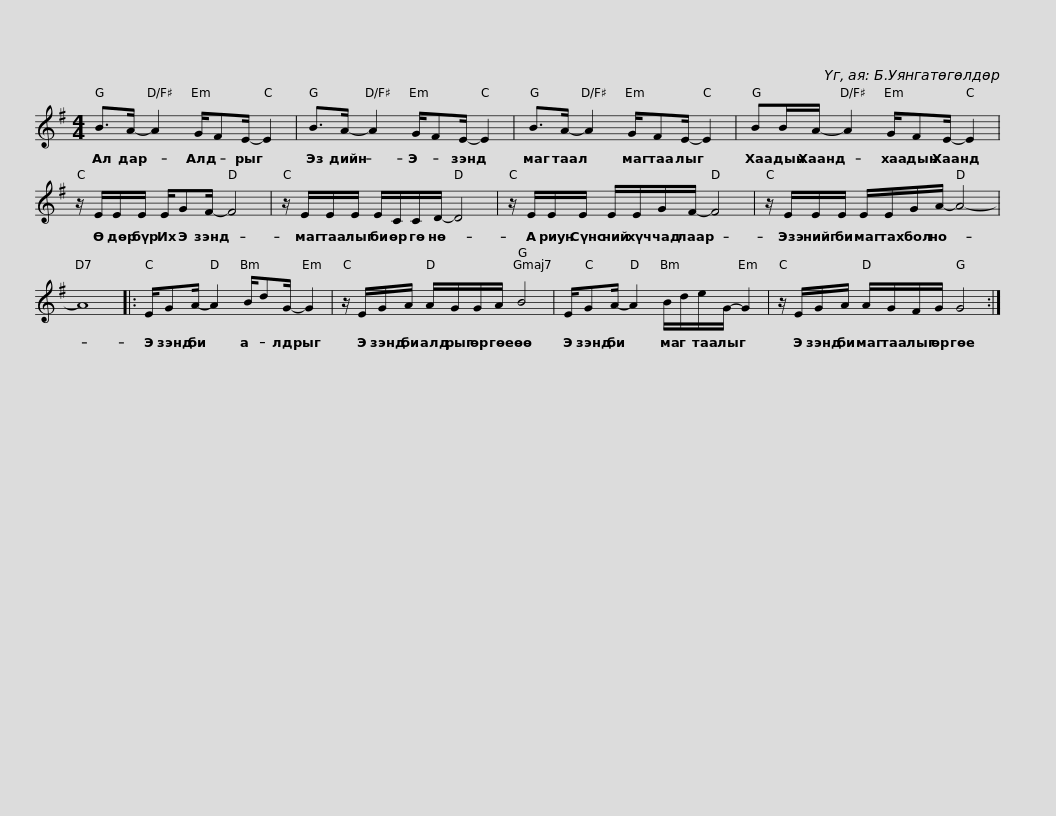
X:1
L:1/8
M:4/4
I:linebreak $
K:G
V:1 treble
V:1
 B>A- A2 G/FE/- E2 | B>A- A2 G/FE/- E2 | B>A- A2 G/FE/- E2 |$ BB/A/- A2 G/FE/- E2 | z/ E/E/E/ E/GF/- F4 | %5
 z/ E/E/E/ E/C/C/D/- D4 |$ z/ E/E/E/ E/E/G/F/- F4 | z/ E/E/E/ E/E/G/A/- A4- | A8 |: E/GA/- A2 B/dG/- G2 |$ %10
 z/ E/G/A/ A/G/G/A/ B4 | E/GA/- A2 B/d/e/G/- G2 | z/ E/G/A/ A/G/F/G/ G4 :| %13
